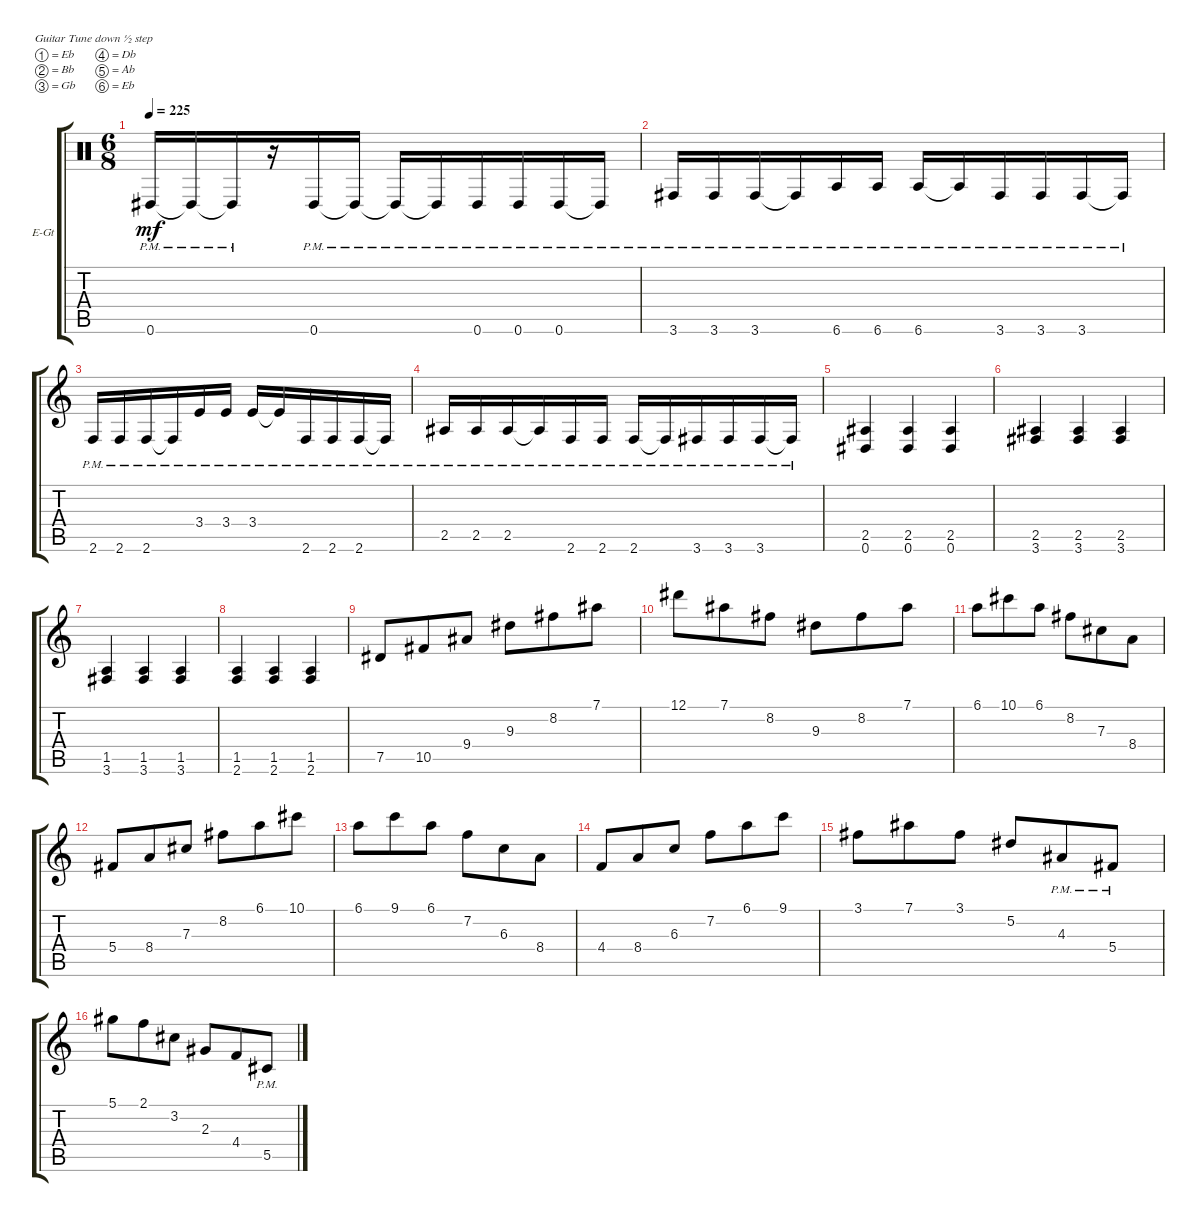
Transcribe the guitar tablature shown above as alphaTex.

\bracketExtendMode groupsimilarinstruments
\firstSystemTrackNameOrientation horizontal
\otherSystemsTrackNameOrientation horizontal
\track ("right" "E-Gt") {instrument distortionguitar}
\staff {score tabs}
\tuning (Eb4 Bb3 Gb3 Db3 Ab2 Eb2)
\ts (6 8)
\tempo 225
\clef neutral
\ks c
0.6{pm}.16{dy mf} 0.6{pm t}.16 0.6{pm t}.16 r.16 0.6{pm}.16 0.6{pm t}.16 0.6{pm t}.16 0.6{pm t}.16 0.6{pm}.16 0.6{pm}.16 0.6{pm}.16 0.6{pm t}.16 |
3.6{pm}.16 3.6{pm}.16 3.6{pm}.16 3.6{pm t}.16 6.6{pm}.16 6.6{pm}.16 6.6{pm}.16 6.6{pm t}.16 3.6{pm}.16 3.6{pm}.16 3.6{pm}.16 3.6{pm t}.16 |
\clef g2
2.6{pm}.16 2.6{pm}.16 2.6{pm}.16 2.6{pm t}.16 3.4{pm}.16 3.4{pm}.16 3.4{pm}.16 3.4{pm t}.16 2.6{pm}.16 2.6{pm}.16 2.6{pm}.16 2.6{pm t}.16 |
2.5{pm}.16 2.5{pm}.16 2.5{pm}.16 2.5{pm t}.16 2.6{pm}.16 2.6{pm}.16 2.6{pm}.16 2.6{pm t}.16 3.6{pm}.16 3.6{pm}.16 3.6{pm}.16 3.6{pm t}.16 |
(0.6 2.5).4 (0.6 2.5).4 (0.6 2.5).4 |
(3.6 2.5).4 (3.6 2.5).4 (3.6 2.5).4 |
(3.6 1.5).4 (3.6 1.5).4 (3.6 1.5).4 |
(2.6 1.5).4 (2.6 1.5).4 (2.6 1.5).4 |
7.5.8 10.5.8 9.4.8 9.3.8 8.2.8 7.1.8 |
12.1.8 7.1.8 8.2.8 9.3.8 8.2.8 7.1.8 |
6.1.8 10.1.8 6.1.8 8.2.8 7.3.8 8.4.8 |
5.4.8 8.4.8 7.3.8 8.2.8 6.1.8 10.1.8 |
6.1.8 9.1.8 6.1.8 7.2.8 6.3.8 8.4.8 |
4.4.8 8.4.8 6.3.8 7.2.8 6.1.8 9.1.8 |
3.1.8 7.1.8 3.1.8 5.2.8 4.3{pm}.8 5.4{pm}.8 |
5.1.8 2.1.8 3.2.8 2.3.8 4.4.8 5.5{pm}.8
